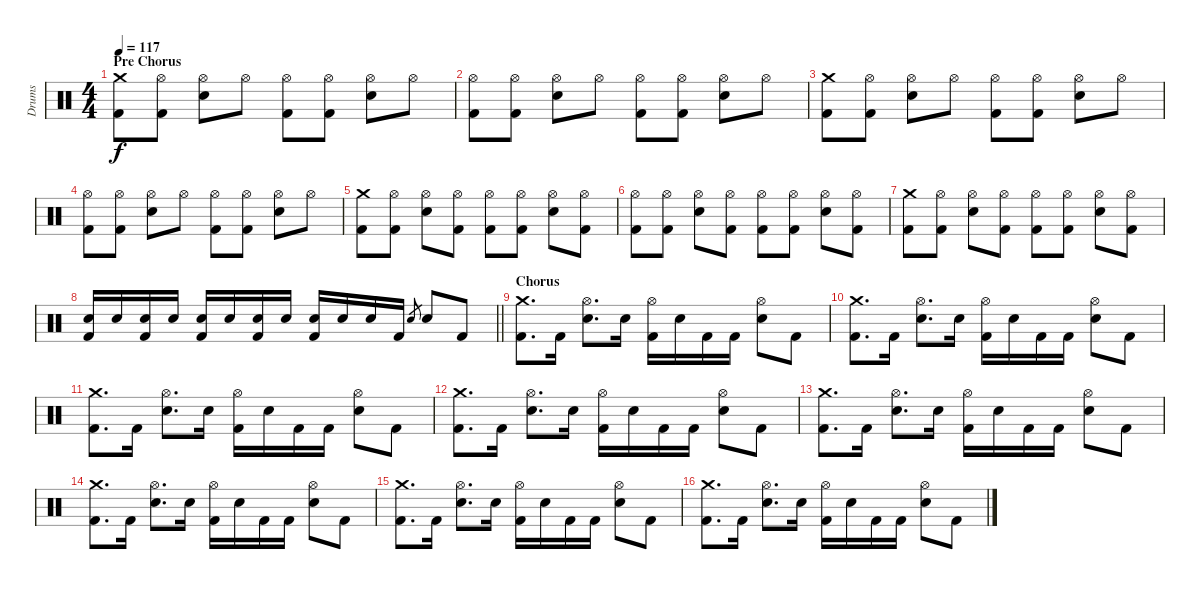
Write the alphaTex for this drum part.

\track ("Drums" "Drums") {instrument percussion}
\staff {score}
\articulation defaults
\ts (4 4)
\section ("" "Pre Chorus")
\tempo 117
\clef neutral
\ks c
("Crash medium (hit)" "Kick (hit) 2").8{dy f} ("Hi-Hat (open)" "Kick (hit) 2").8 ("Hi-Hat (open)" "Electric Snare (hit)").8 "Hi-Hat (open)".8 ("Hi-Hat (open)" "Kick (hit) 2").8 ("Hi-Hat (open)" "Kick (hit) 2").8 ("Hi-Hat (open)" "Electric Snare (hit)").8 "Hi-Hat (open)".8 |
("Hi-Hat (open)" "Kick (hit) 2").8 ("Hi-Hat (open)" "Kick (hit) 2").8 ("Hi-Hat (open)" "Electric Snare (hit)").8 "Hi-Hat (open)".8 ("Hi-Hat (open)" "Kick (hit) 2").8 ("Hi-Hat (open)" "Kick (hit) 2").8 ("Hi-Hat (open)" "Electric Snare (hit)").8 "Hi-Hat (open)".8 |
("Crash medium (hit)" "Kick (hit) 2").8 ("Hi-Hat (open)" "Kick (hit) 2").8 ("Hi-Hat (open)" "Electric Snare (hit)").8 "Hi-Hat (open)".8 ("Hi-Hat (open)" "Kick (hit) 2").8 ("Hi-Hat (open)" "Kick (hit) 2").8 ("Hi-Hat (open)" "Electric Snare (hit)").8 "Hi-Hat (open)".8 |
("Hi-Hat (open)" "Kick (hit) 2").8 ("Hi-Hat (open)" "Kick (hit) 2").8 ("Hi-Hat (open)" "Electric Snare (hit)").8 "Hi-Hat (open)".8 ("Hi-Hat (open)" "Kick (hit) 2").8 ("Hi-Hat (open)" "Kick (hit) 2").8 ("Hi-Hat (open)" "Electric Snare (hit)").8 "Hi-Hat (open)".8 |
("Crash medium (hit)" "Kick (hit) 2").8 ("Hi-Hat (open)" "Kick (hit) 2").8 ("Hi-Hat (open)" "Electric Snare (hit)").8 ("Hi-Hat (open)" "Kick (hit) 2").8 ("Hi-Hat (open)" "Kick (hit) 2").8 ("Hi-Hat (open)" "Kick (hit) 2").8 ("Hi-Hat (open)" "Electric Snare (hit)").8 ("Hi-Hat (open)" "Kick (hit) 2").8 |
("Hi-Hat (open)" "Kick (hit) 2").8 ("Hi-Hat (open)" "Kick (hit) 2").8 ("Hi-Hat (open)" "Electric Snare (hit)").8 ("Hi-Hat (open)" "Kick (hit) 2").8 ("Hi-Hat (open)" "Kick (hit) 2").8 ("Hi-Hat (open)" "Kick (hit) 2").8 ("Hi-Hat (open)" "Electric Snare (hit)").8 ("Hi-Hat (open)" "Kick (hit) 2").8 |
("Crash medium (hit)" "Kick (hit) 2").8 ("Hi-Hat (open)" "Kick (hit) 2").8 ("Hi-Hat (open)" "Electric Snare (hit)").8 ("Hi-Hat (open)" "Kick (hit) 2").8 ("Hi-Hat (open)" "Kick (hit) 2").8 ("Hi-Hat (open)" "Kick (hit) 2").8 ("Hi-Hat (open)" "Electric Snare (hit)").8 ("Hi-Hat (open)" "Kick (hit) 2").8 |
\barLineRight lightlight
("Electric Snare (hit)" "Kick (hit) 2").16 "Electric Snare (hit)".16 ("Electric Snare (hit)" "Kick (hit) 2").16 "Electric Snare (hit)".16 ("Electric Snare (hit)" "Kick (hit) 2").16 "Electric Snare (hit)".16 ("Electric Snare (hit)" "Kick (hit) 2").16 "Electric Snare (hit)".16 ("Electric Snare (hit)" "Kick (hit) 2").16 "Electric Snare (hit)".16 "Electric Snare (hit)".16 "Kick (hit) 2".16 "Electric Snare (hit)".8{gr} "Electric Snare (hit)".8 "Kick (hit) 2".8 |
\section ("" "Chorus")
("Crash medium (hit)" "Kick (hit) 2").8{d} "Kick (hit) 2".16 ("Hi-Hat (open)" "Electric Snare (hit)").8{d} "Electric Snare (hit)".16 ("Hi-Hat (open)" "Kick (hit) 2").16 "Electric Snare (hit)".16 "Kick (hit) 2".16 "Kick (hit) 2".16 ("Hi-Hat (open)" "Electric Snare (hit)").8 "Kick (hit) 2".8 |
("Crash medium (hit)" "Kick (hit) 2").8{d} "Kick (hit) 2".16 ("Hi-Hat (open)" "Electric Snare (hit)").8{d} "Electric Snare (hit)".16 ("Hi-Hat (open)" "Kick (hit) 2").16 "Electric Snare (hit)".16 "Kick (hit) 2".16 "Kick (hit) 2".16 ("Hi-Hat (open)" "Electric Snare (hit)").8 "Kick (hit) 2".8 |
("Crash medium (hit)" "Kick (hit) 2").8{d} "Kick (hit) 2".16 ("Hi-Hat (open)" "Electric Snare (hit)").8{d} "Electric Snare (hit)".16 ("Hi-Hat (open)" "Kick (hit) 2").16 "Electric Snare (hit)".16 "Kick (hit) 2".16 "Kick (hit) 2".16 ("Hi-Hat (open)" "Electric Snare (hit)").8 "Kick (hit) 2".8 |
("Crash medium (hit)" "Kick (hit) 2").8{d} "Kick (hit) 2".16 ("Hi-Hat (open)" "Electric Snare (hit)").8{d} "Electric Snare (hit)".16 ("Hi-Hat (open)" "Kick (hit) 2").16 "Electric Snare (hit)".16 "Kick (hit) 2".16 "Kick (hit) 2".16 ("Hi-Hat (open)" "Electric Snare (hit)").8 "Kick (hit) 2".8 |
("Crash medium (hit)" "Kick (hit) 2").8{d} "Kick (hit) 2".16 ("Hi-Hat (open)" "Electric Snare (hit)").8{d} "Electric Snare (hit)".16 ("Hi-Hat (open)" "Kick (hit) 2").16 "Electric Snare (hit)".16 "Kick (hit) 2".16 "Kick (hit) 2".16 ("Hi-Hat (open)" "Electric Snare (hit)").8 "Kick (hit) 2".8 |
("Crash medium (hit)" "Kick (hit) 2").8{d} "Kick (hit) 2".16 ("Hi-Hat (open)" "Electric Snare (hit)").8{d} "Electric Snare (hit)".16 ("Hi-Hat (open)" "Kick (hit) 2").16 "Electric Snare (hit)".16 "Kick (hit) 2".16 "Kick (hit) 2".16 ("Hi-Hat (open)" "Electric Snare (hit)").8 "Kick (hit) 2".8 |
("Crash medium (hit)" "Kick (hit) 2").8{d} "Kick (hit) 2".16 ("Hi-Hat (open)" "Electric Snare (hit)").8{d} "Electric Snare (hit)".16 ("Hi-Hat (open)" "Kick (hit) 2").16 "Electric Snare (hit)".16 "Kick (hit) 2".16 "Kick (hit) 2".16 ("Hi-Hat (open)" "Electric Snare (hit)").8 "Kick (hit) 2".8 |
("Crash medium (hit)" "Kick (hit) 2").8{d} "Kick (hit) 2".16 ("Hi-Hat (open)" "Electric Snare (hit)").8{d} "Electric Snare (hit)".16 ("Hi-Hat (open)" "Kick (hit) 2").16 "Electric Snare (hit)".16 "Kick (hit) 2".16 "Kick (hit) 2".16 ("Hi-Hat (open)" "Electric Snare (hit)").8 "Kick (hit) 2".8
